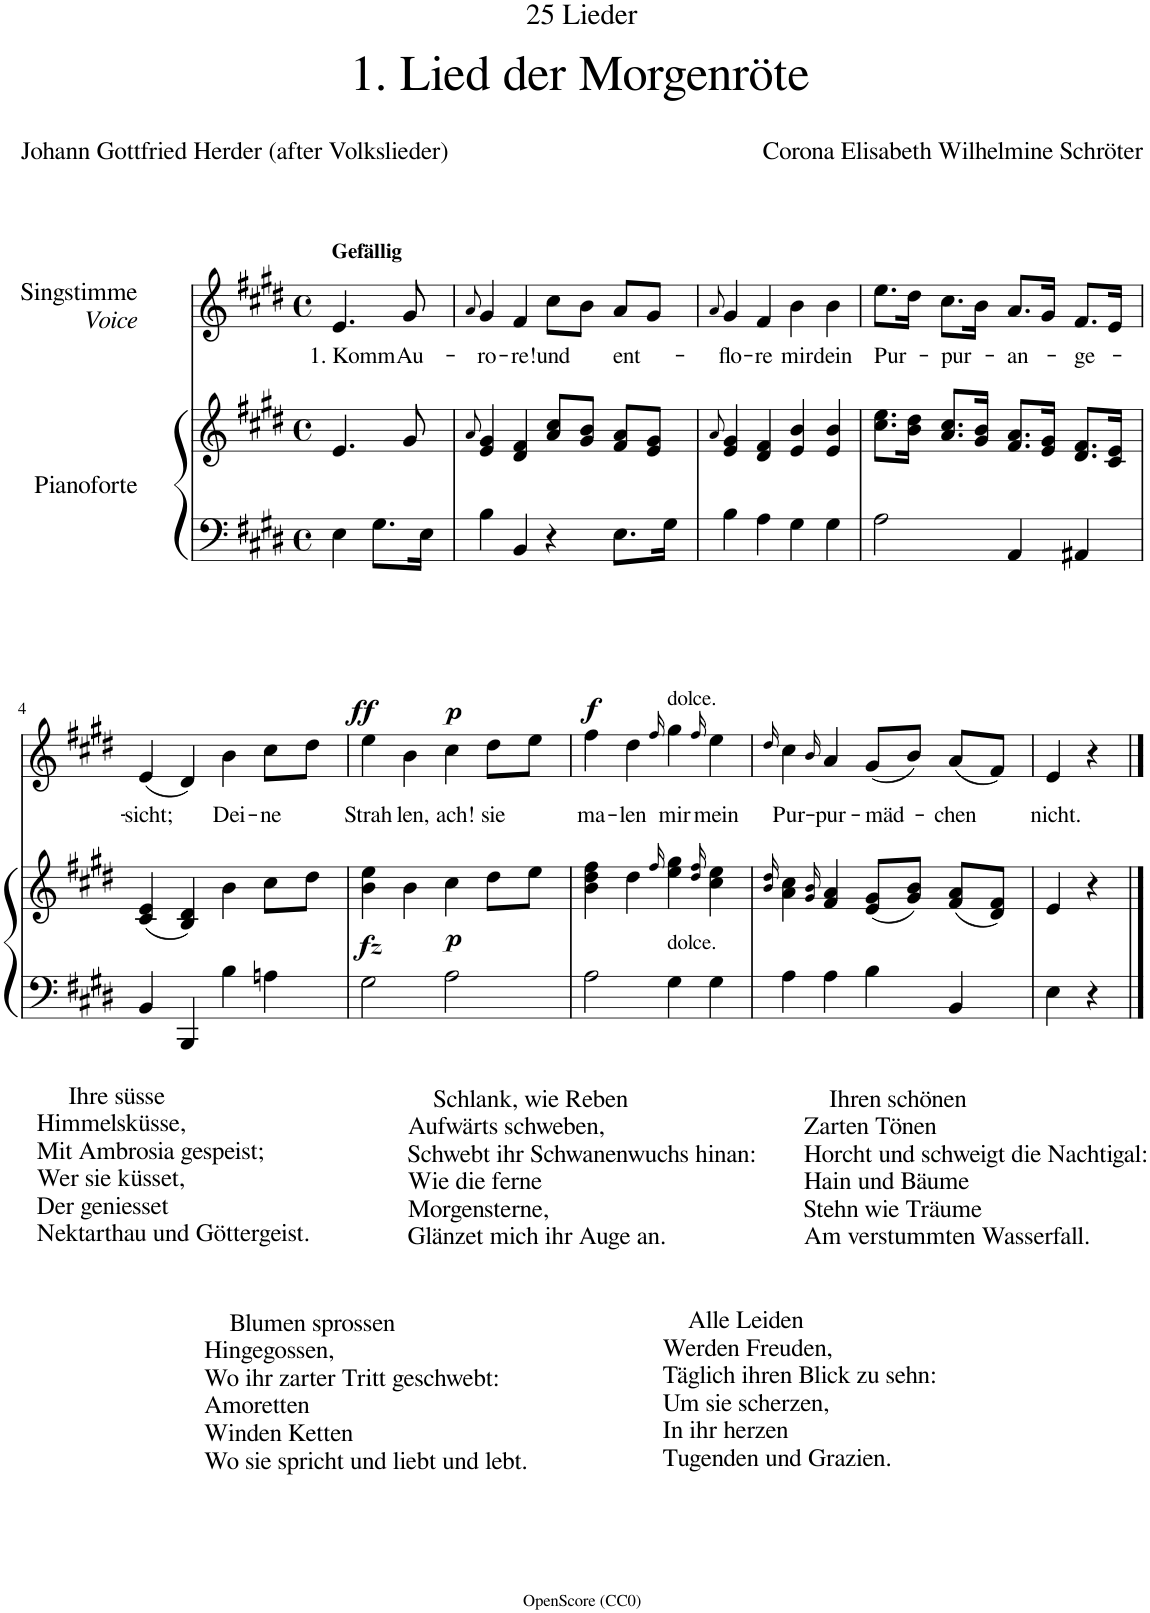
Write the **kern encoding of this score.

**kern	**kern	**dynam	**kern	**text	**dynam
*part2	*part2	*part2	*part1	*part1	*part1
*staff3	*staff2	*staff2/3	*staff1	*staff1	*staff1
*I"Pianoforte	*	*	*I"Singstimme Voice	*	*
*I'Pno	*	*	*	*	*
*clefF4	*clefG2	*	*clefG2	*	*
*k[f#c#g#d#]	*k[f#c#g#d#]	*	*k[f#c#g#d#]	*	*
*M4/4	*M4/4	*	*M4/4	*	*
*met(c)	*met(c)	*	*met(c)	*	*
=	=	=	=	=	=
!	!	!	!LO:TX:a:B:t=Gefällig	!	!
!	!	!	!	!LO:LY:b	!
4E\	4.e/	.	4.e/	1. Komm	.
8.G#\L	.	.	.	.	.
!	!	!	!	!LO:LY:b	!
.	8g#/	.	8g#/	Au-	.
16E\Jk	.	.	.	.	.
=1	=1	=1	=1	=1	=1
.	8qa/	.	8qa/	.	.
!	!	!	!	!LO:LY:b	!
4B\	4e/ 4g#/	.	4g#/	-ro-	.
!	!	!	!	!LO:LY:b	!
4BB/	4d#/ 4f#/	.	4f#/	-re!	.
!	!	!	!	!LO:LY:b	!
4r	8a/ 8cc#/L	.	8cc#\L	und	.
.	8g#/ 8b/J	.	8b\J	.	.
!	!	!	!	!LO:LY:b	!
8.E\L	8f#/ 8a/L	.	8a/L	ent-	.
.	8e/ 8g#/J	.	8g#/J	.	.
16G#\Jk	.	.	.	.	.
=2	=2	=2	=2	=2	=2
.	8qa/	.	8qa/	.	.
!	!	!	!	!LO:LY:b	!
4B\	4e/ 4g#/	.	4g#/	-flo-	.
!	!	!	!	!LO:LY:b	!
4A\	4d#/ 4f#/	.	4f#/	-re	.
!	!	!	!	!LO:LY:b	!
4G#\	4e/ 4b/	.	4b\	mir	.
!	!	!	!	!LO:LY:b	!
4G#\	4e/ 4b/	.	4b\	dein	.
=3	=3	=3	=3	=3	=3
!	!	!	!	!LO:LY:b	!
2A\	8.cc#\ 8.ee\L	.	8.ee\L	Pur-	.
.	16b\ 16dd#\Jk	.	16dd#\Jk	.	.
!	!	!	!	!LO:LY:b	!
.	8.a/ 8.cc#/L	.	8.cc#\L	-pur-	.
.	16g#/ 16b/Jk	.	16b\Jk	.	.
!	!	!	!	!LO:LY:b	!
4AA/	8.f#/ 8.a/L	.	8.a/L	-an-	.
.	16e/ 16g#/Jk	.	16g#/Jk	.	.
!	!	!	!	!LO:LY:b	!
4AA#X/	8.d#/ 8.f#/L	.	8.f#/L	-ge-	.
.	16c#/ 16e/Jk	.	16e/Jk	.	.
!!LO:LB:g=z
=4	=4	=4	=4	=4	=4
!	!	!	!	!LO:LY:b	!
4BB/	(4c#/ 4e/	.	(4e/	-sicht;	.
4BBB/	4B/ 4d#/)	.	4d#/)	.	.
!	!	!	!	!LO:LY:b	!
4B\	4b\	.	4b\	Dei-	.
!	!	!	!	!LO:LY:b	!
4An\	8cc#\L	.	8cc#\L	-ne	.
.	8dd#\J	.	8dd#\J	.	.
=5	=5	=5	=5	=5	=5
!	!	!LO:DY:b	!	!LO:LY:b	!LO:DY:a
2G#\	4b\ 4ee\	fz	4ee\	Strah-	ff
!	!	!	!	!LO:LY:b	!
.	4b\	.	4b\	-len,	.
!	!	!LO:DY:b	!	!LO:LY:b	!LO:DY:a
2A\	4cc#\	p	4cc#\	ach!	p
!	!	!	!	!LO:LY:b	!
.	8dd#\L	.	8dd#\L	sie	.
.	8ee\J	.	8ee\J	.	.
=6	=6	=6	=6	=6	=6
!	!	!	!	!LO:LY:b	!LO:DY:a
2A\	4b\ 4dd#\ 4ff#\	.	4ff#\	ma-	f
!	!	!	!	!LO:LY:b	!
.	4dd#\	.	4dd#\	-len	.
.	16qff#/	.	16qff#/	.	.
!	!	!	!LO:TX:a:t=dolce.	!	!
!LO:TX:a:t=dolce.	!	!	!	!	!
!	!	!	!	!LO:LY:b	!
4G#\	4ee\ 4gg#\	.	4gg#\	mir	.
.	16qdd#/ 16qff#/	.	16qff#/	.	.
!	!	!	!	!LO:LY:b	!
4G#\	4cc#\ 4ee\	.	4ee\	mein	.
=7	=7	=7	=7	=7	=7
.	16qb/ 16qdd#/	.	16qdd#/	.	.
!	!	!	!	!LO:LY:b	!
4A\	4a\ 4cc#\	.	4cc#\	Pur-	.
.	16qg#/ 16qb/	.	16qb/	.	.
!	!	!	!	!LO:LY:b	!
4A\	4f#/ 4a/	.	4a/	-pur-	.
!	!	!	!	!LO:LY:b	!
4B\	(8e/ 8g#/L	.	(8g#/L	-mäd-	.
.	8g#/ 8b/J)	.	8b/J)	.	.
!	!	!	!	!LO:LY:b	!
4BB/	(8f#/ 8a/L	.	(8a/L	-chen	.
.	8d#/ 8f#/J)	.	8f#/J)	.	.
=8	=8	=8	=8	=8	=8
!	!	!	!	!LO:LY:b	!
4E\	4e/	.	4e/	nicht.	.
4r	4r	.	4r	.	.
==	==	==	==	==	==
*-	*-	*-	*-	*-	*-
